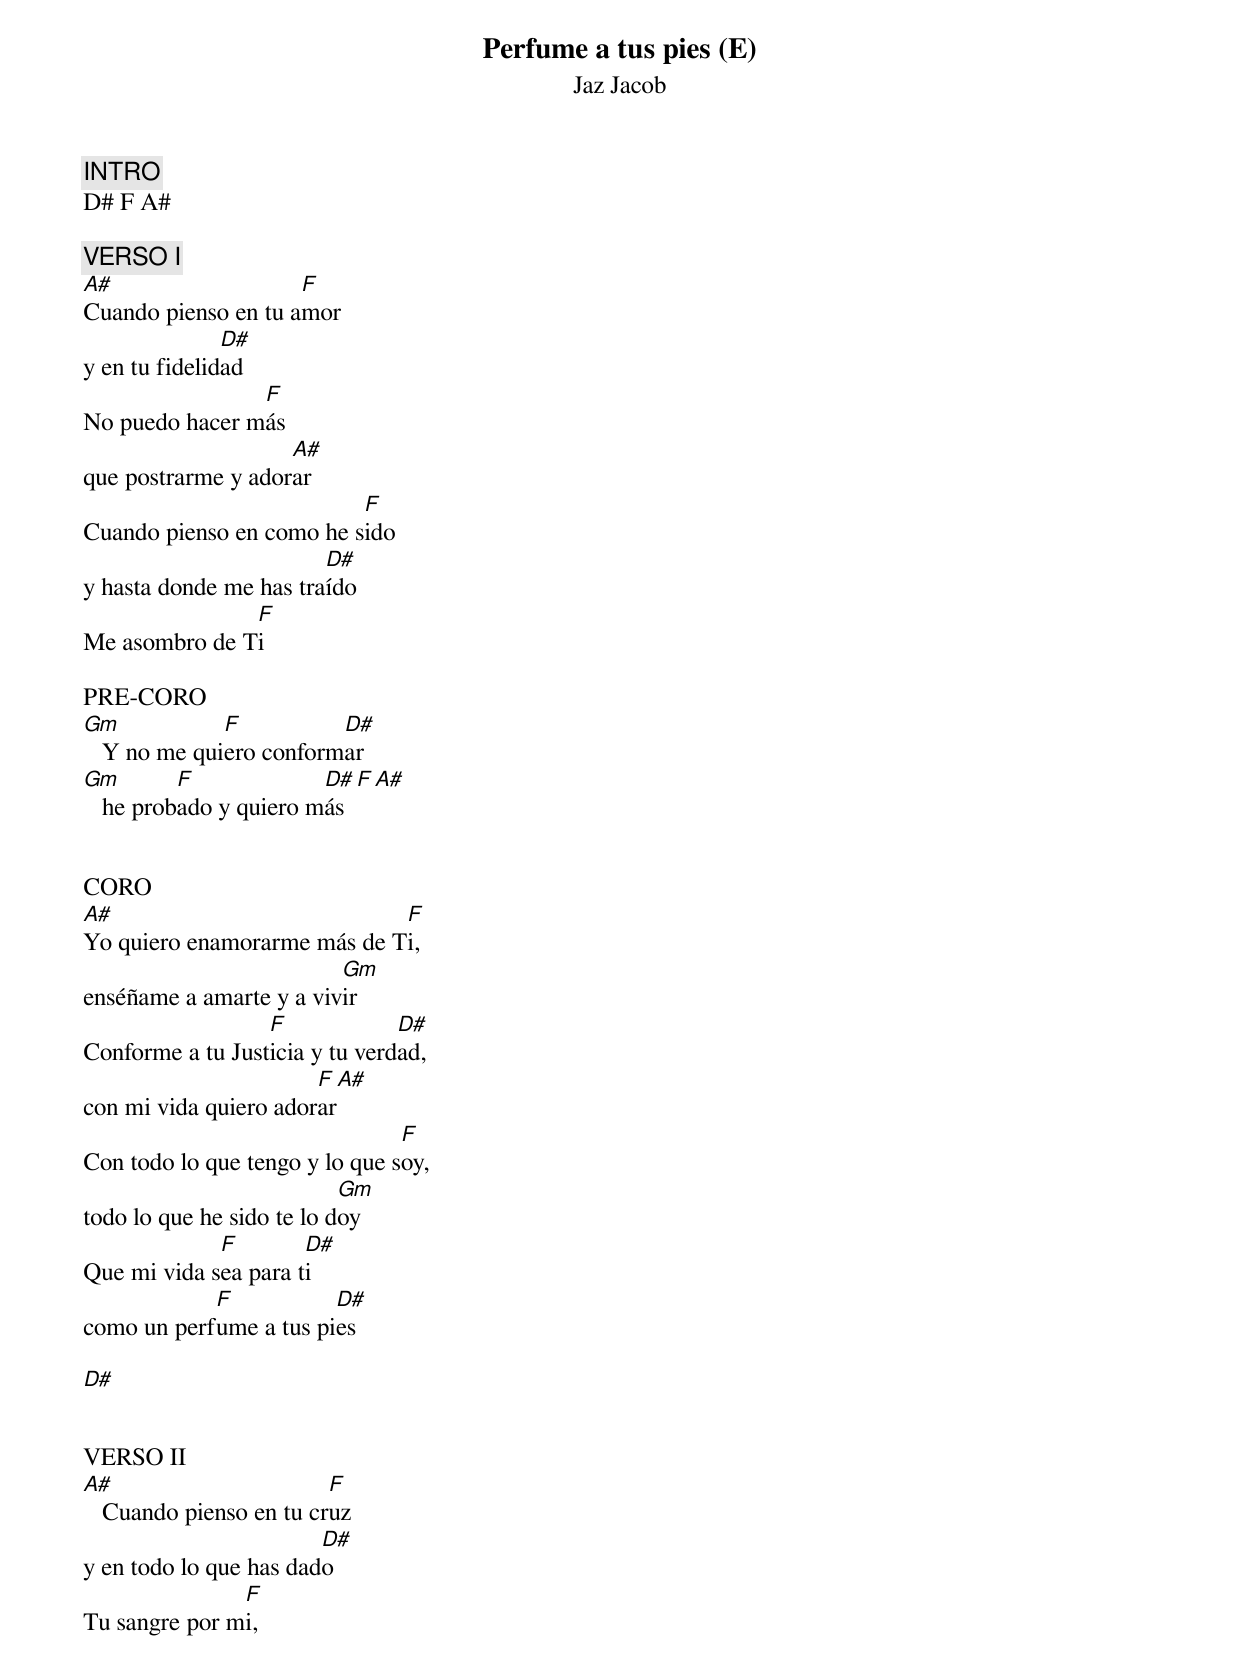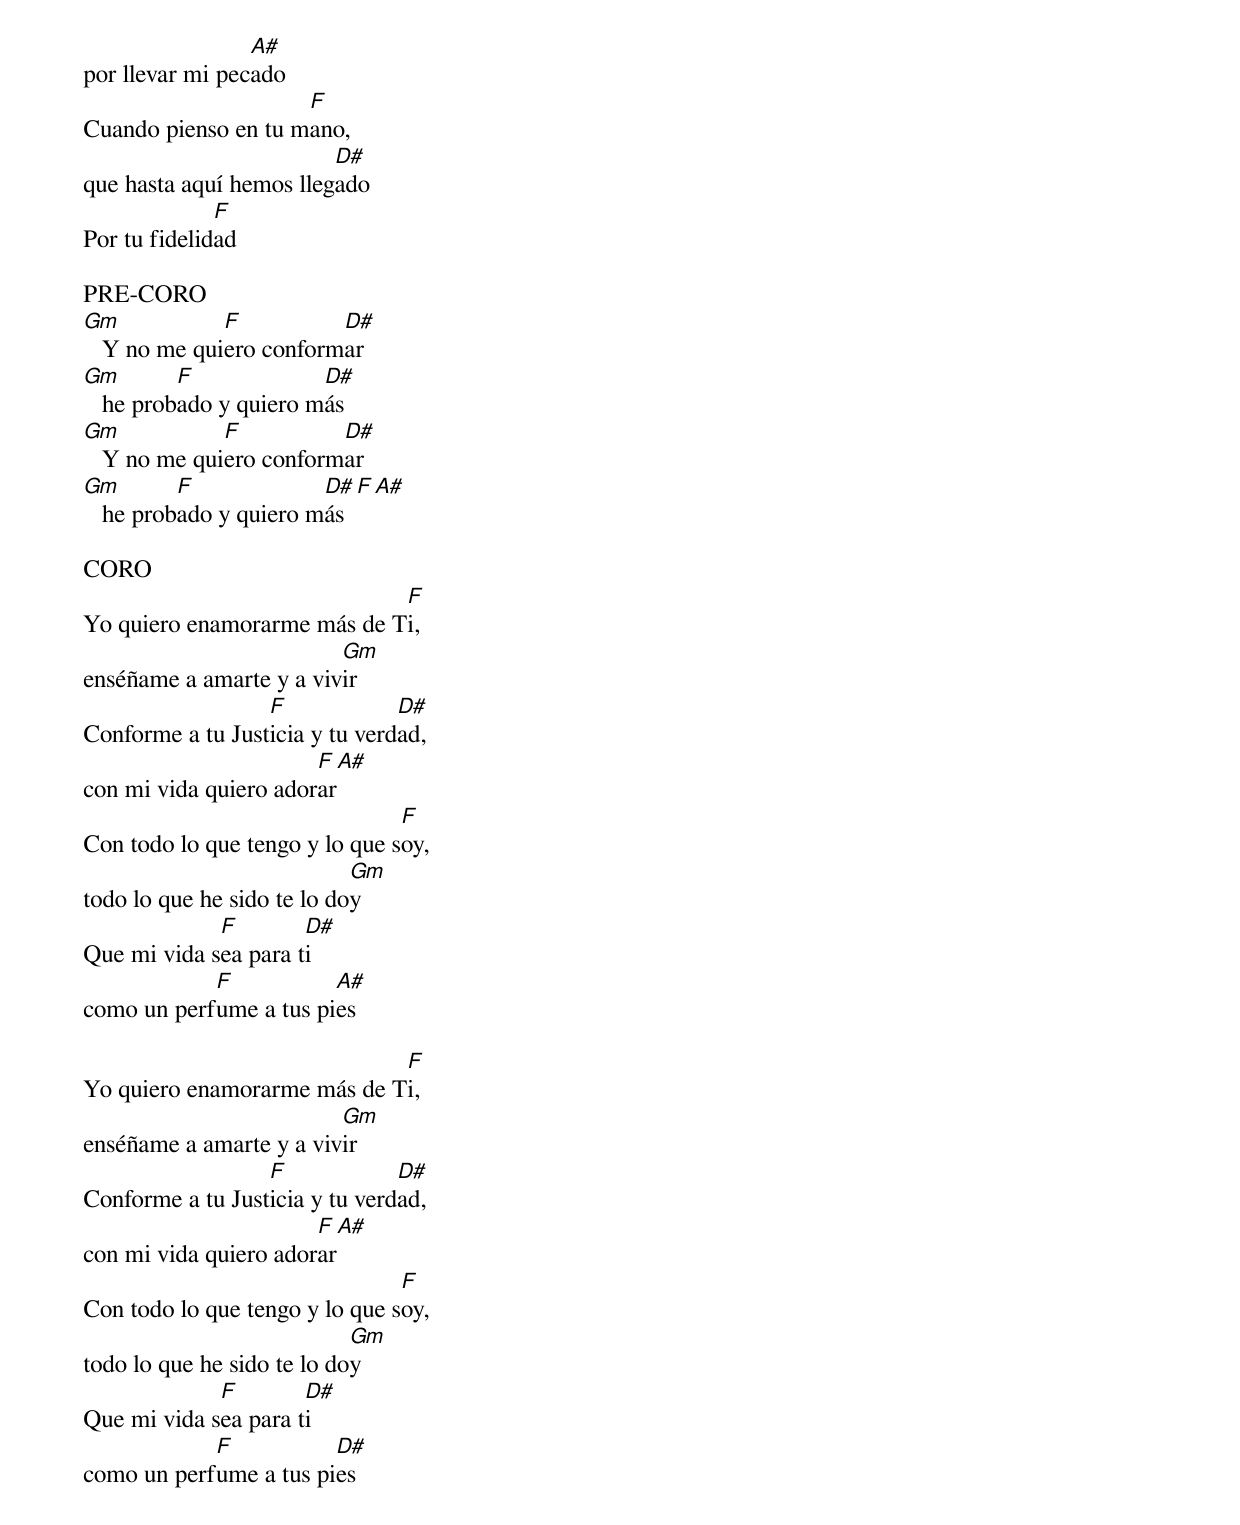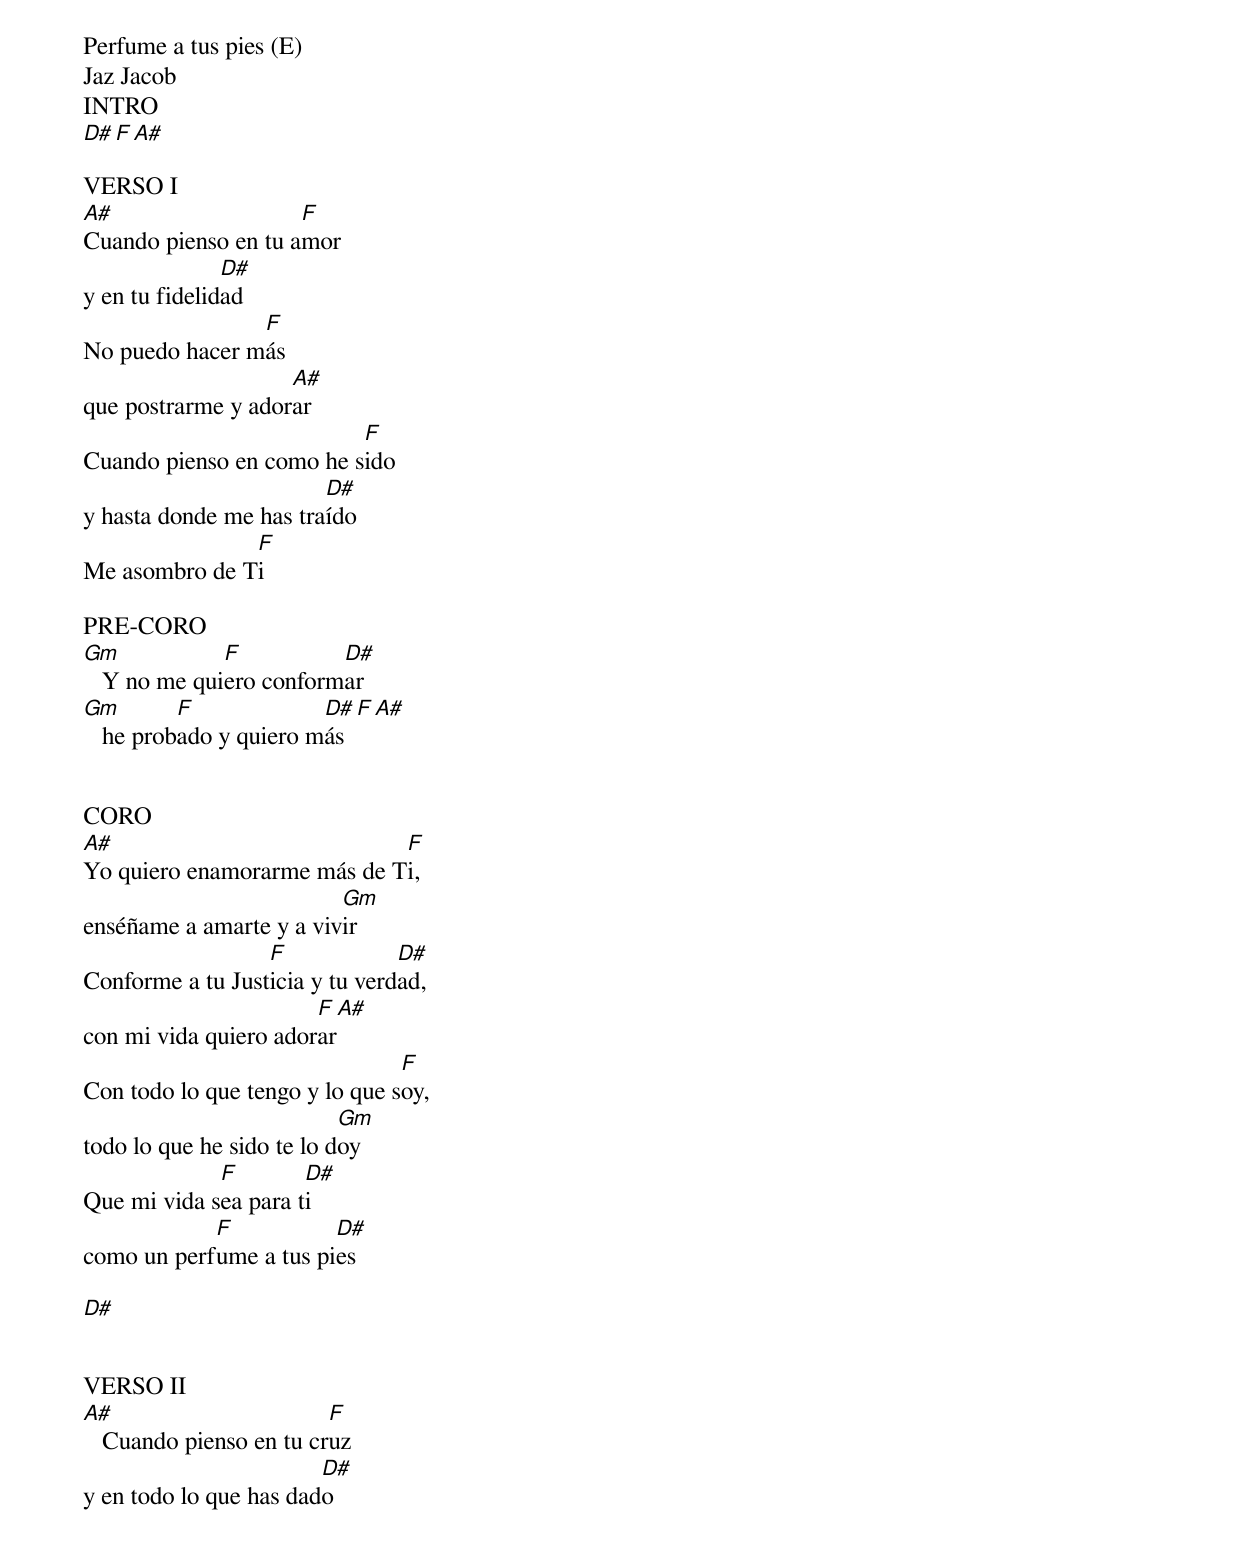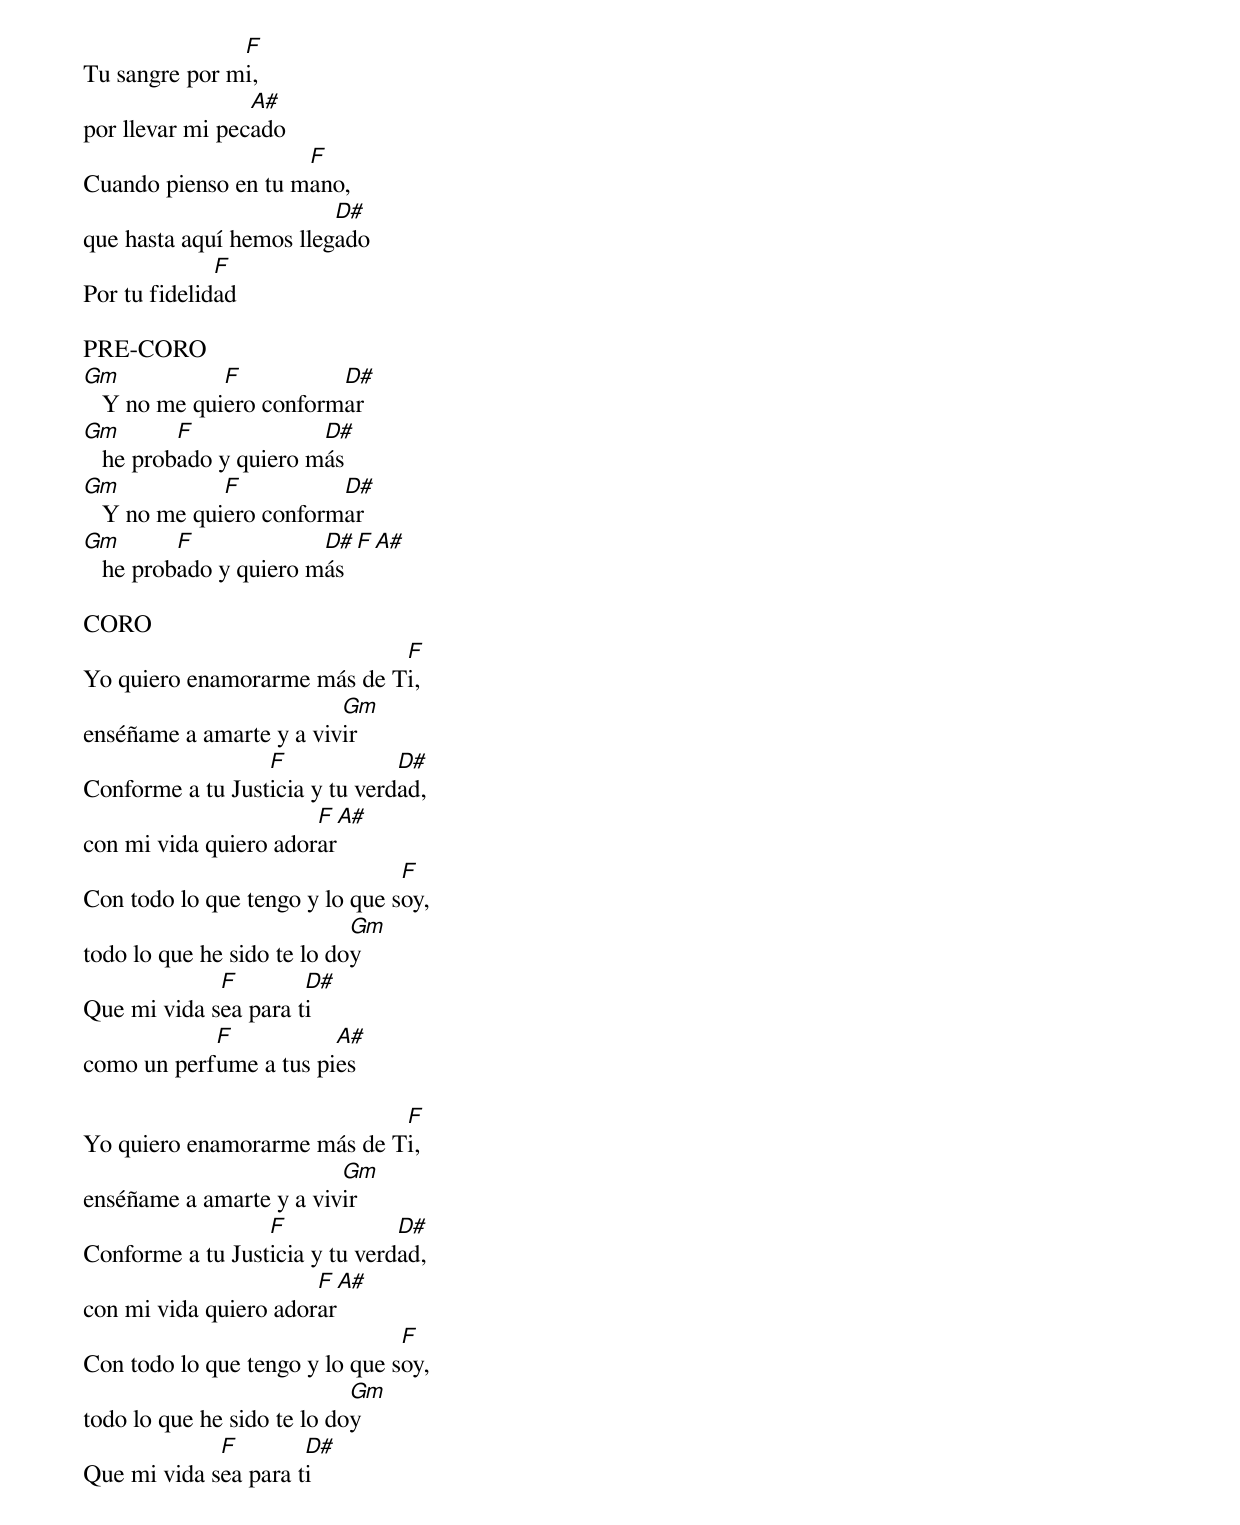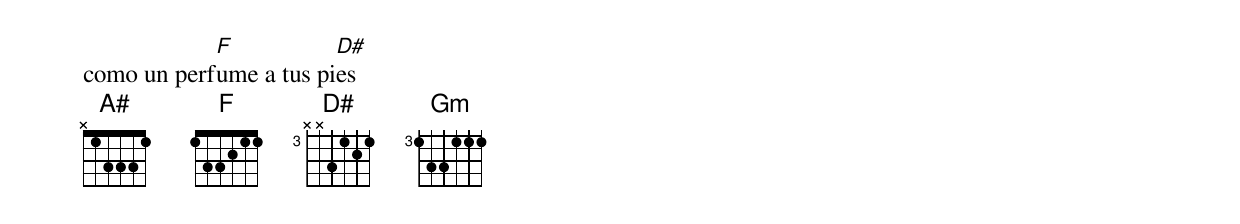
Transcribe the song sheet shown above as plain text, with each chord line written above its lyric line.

Perfume a tus pies (E)
Jaz Jacob
INTRO
D# F A#

VERSO I
A#                   F
Cuando pienso en tu amor
               D#
y en tu fidelidad
                F
No puedo hacer más
                    A#
que postrarme y adorar
                          F
Cuando pienso en como he sido
                        D#
y hasta donde me has traído
               F
Me asombro de Ti

PRE-CORO
Gm            F          D#
   Y no me quiero conformar
Gm        F             D#   F A#
   he probado y quiero más


CORO
A#                           F
Yo quiero enamorarme más de Ti,
                         Gm
enséñame a amarte y a vivir
                  F             D#
Conforme a tu Justicia y tu verdad,
                       F  A#
con mi vida quiero adorar
                                F
Con todo lo que tengo y lo que soy,
                           Gm
todo lo que he sido te lo doy
             F        D#
Que mi vida sea para ti
            F           D#
como un perfume a tus pies

D#


VERSO II
A#                       F
   Cuando pienso en tu cruz
                        D#
y en todo lo que has dado
               F
Tu sangre por mi,
                 A#
por llevar mi pecado
                     F
Cuando pienso en tu mano,
                         D#
que hasta aquí hemos llegado
              F
Por tu fidelidad

PRE-CORO
Gm            F          D#
   Y no me quiero conformar
Gm        F             D#
   he probado y quiero más
Gm            F          D#
   Y no me quiero conformar
Gm        F             D#   F A#
   he probado y quiero más

CORO
                             F
Yo quiero enamorarme más de Ti,
                         Gm
enséñame a amarte y a vivir
                  F             D#
Conforme a tu Justicia y tu verdad,
                       F  A#
con mi vida quiero adorar
                                F
Con todo lo que tengo y lo que soy,
                            Gm
todo lo que he sido te lo doy
             F        D#
Que mi vida sea para ti
            F           A#
como un perfume a tus pies

                             F
Yo quiero enamorarme más de Ti,
                         Gm
enséñame a amarte y a vivir
                  F             D#
Conforme a tu Justicia y tu verdad,
                       F  A#
con mi vida quiero adorar
                                F
Con todo lo que tengo y lo que soy,
                            Gm
todo lo que he sido te lo doy
             F        D#
Que mi vida sea para ti
            F           D#
como un perfume a tus pies

Perfume a tus pies (E)
Jaz Jacob
INTRO
D# F A#

VERSO I
A#                   F
Cuando pienso en tu amor
               D#
y en tu fidelidad
                F
No puedo hacer más
                    A#
que postrarme y adorar
                          F
Cuando pienso en como he sido
                        D#
y hasta donde me has traído
               F
Me asombro de Ti

PRE-CORO
Gm            F          D#
   Y no me quiero conformar
Gm        F             D#   F A#
   he probado y quiero más


CORO
A#                           F
Yo quiero enamorarme más de Ti,
                         Gm
enséñame a amarte y a vivir
                  F             D#
Conforme a tu Justicia y tu verdad,
                       F  A#
con mi vida quiero adorar
                                F
Con todo lo que tengo y lo que soy,
                           Gm
todo lo que he sido te lo doy
             F        D#
Que mi vida sea para ti
            F           D#
como un perfume a tus pies

D#


VERSO II
A#                       F
   Cuando pienso en tu cruz
                        D#
y en todo lo que has dado
               F
Tu sangre por mi,
                 A#
por llevar mi pecado
                     F
Cuando pienso en tu mano,
                         D#
que hasta aquí hemos llegado
              F
Por tu fidelidad

PRE-CORO
Gm            F          D#
   Y no me quiero conformar
Gm        F             D#
   he probado y quiero más
Gm            F          D#
   Y no me quiero conformar
Gm        F             D#   F A#
   he probado y quiero más

CORO
                             F
Yo quiero enamorarme más de Ti,
                         Gm
enséñame a amarte y a vivir
                  F             D#
Conforme a tu Justicia y tu verdad,
                       F  A#
con mi vida quiero adorar
                                F
Con todo lo que tengo y lo que soy,
                            Gm
todo lo que he sido te lo doy
             F        D#
Que mi vida sea para ti
            F           A#
como un perfume a tus pies

                             F
Yo quiero enamorarme más de Ti,
                         Gm
enséñame a amarte y a vivir
                  F             D#
Conforme a tu Justicia y tu verdad,
                       F  A#
con mi vida quiero adorar
                                F
Con todo lo que tengo y lo que soy,
                            Gm
todo lo que he sido te lo doy
             F        D#
Que mi vida sea para ti
            F           D#
como un perfume a tus pies
